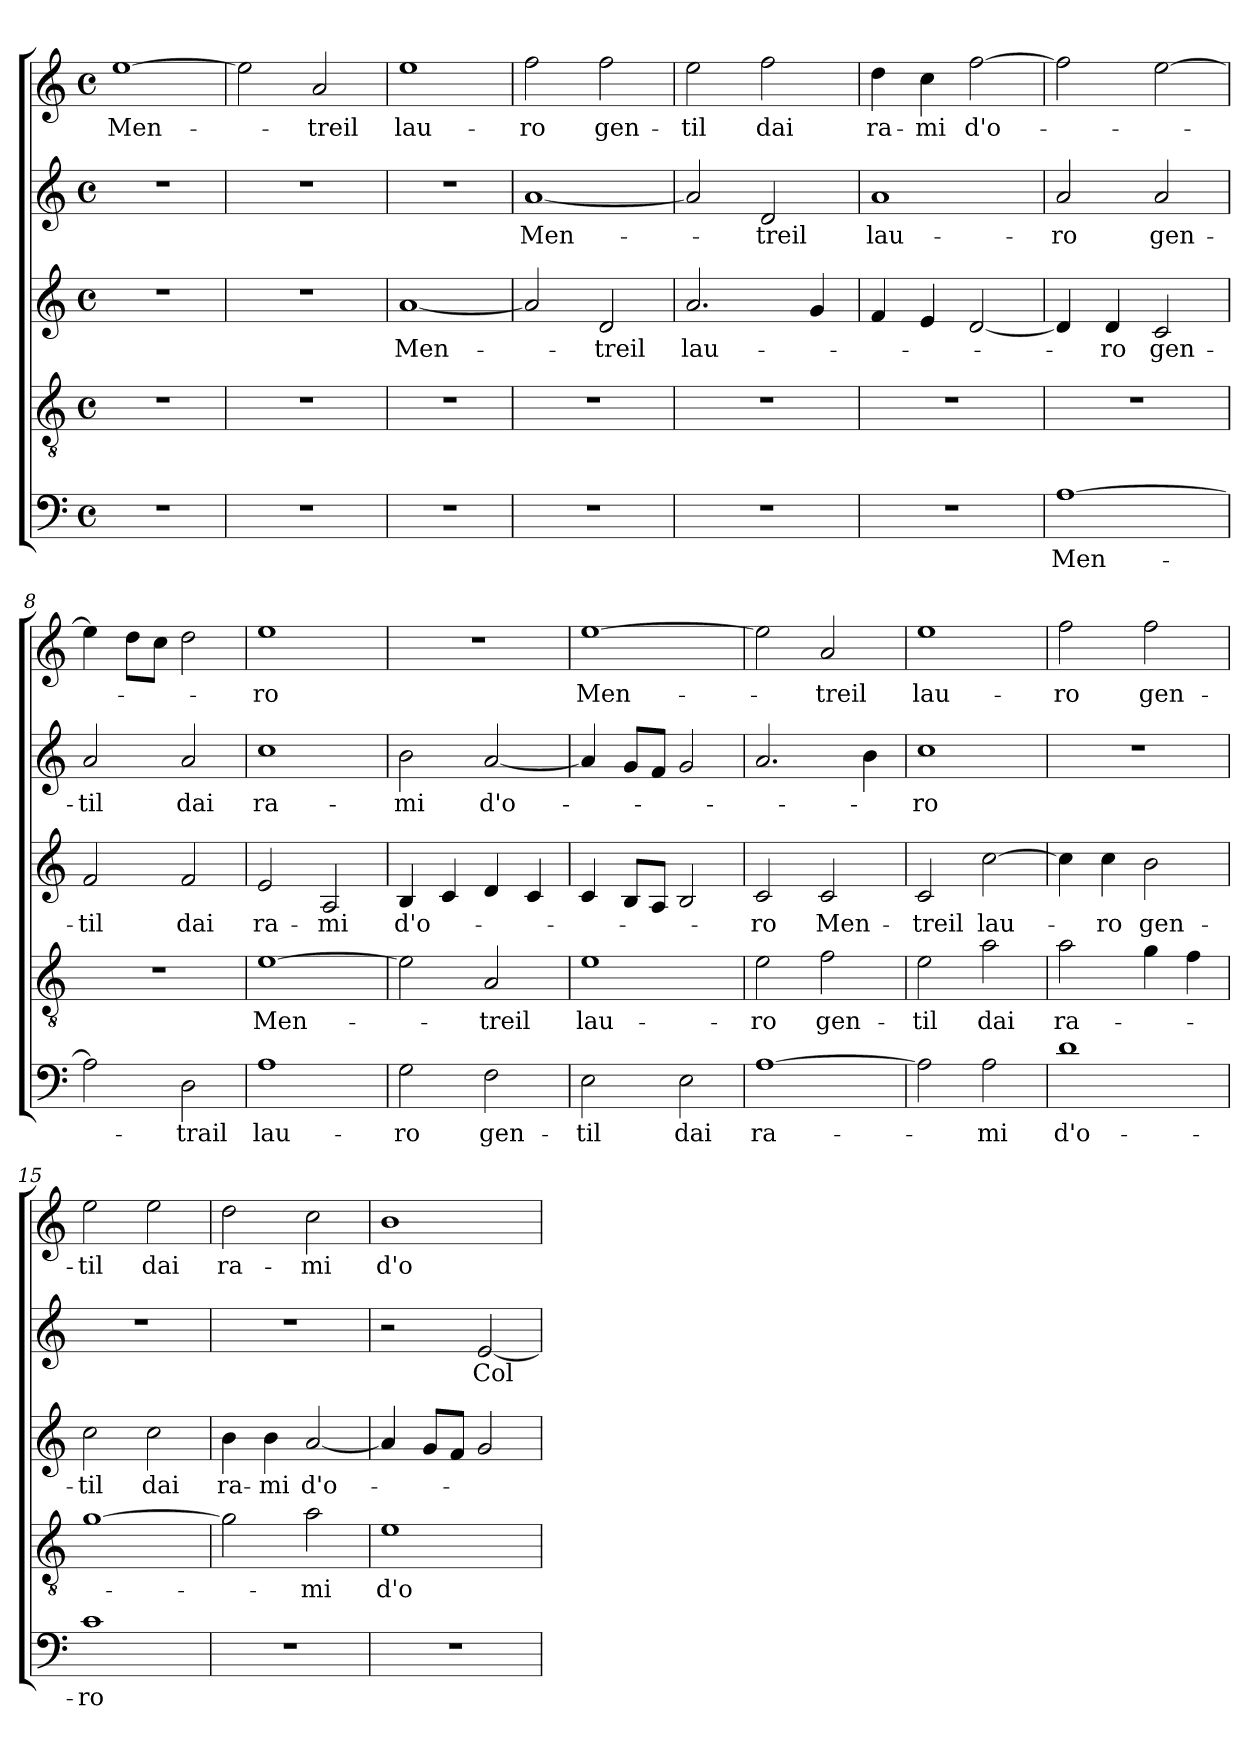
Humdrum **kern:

**kern	**text	**kern	**text	**kern	**text	**kern	**text	**kern	**text
*part5	*part5	*part4	*part4	*part3	*part3	*part2	*part2	*part1	*part1
*staff5	*staff5	*staff4	*staff4	*staff3	*staff3	*staff2	*staff2	*staff1	*staff1
*clefF4	*	*clefGv2	*	*clefG2	*	*clefG2	*	*clefG2	*
*k[]	*	*k[]	*	*k[]	*	*k[]	*	*k[]	*
*C:	*	*C:	*	*C:	*	*C:	*	*C:	*
*M4/4	*	*M4/4	*	*M4/4	*	*M4/4	*	*M4/4	*
*met(c)	*	*met(c)	*	*met(c)	*	*met(c)	*	*met(c)	*
=1	=1	=1	=1	=1	=1	=1	=1	=1	=1
1r	.	1r	.	1r	.	1r	.	[1ee	Men-
=2	=2	=2	=2	=2	=2	=2	=2	=2	=2
1r	.	1r	.	1r	.	1r	.	2ee\]	.
.	.	.	.	.	.	.	.	2a/	-treil
=3	=3	=3	=3	=3	=3	=3	=3	=3	=3
1r	.	1r	.	[1a	Men-	1r	.	1ee	lau-
=4	=4	=4	=4	=4	=4	=4	=4	=4	=4
1r	.	1r	.	2a/]	.	[1a	Men-	2ff\	-ro
.	.	.	.	2d/	-treil	.	.	2ff\	gen-
=5	=5	=5	=5	=5	=5	=5	=5	=5	=5
1r	.	1r	.	2.a/	lau-	2a/]	.	2ee\	-til
.	.	.	.	.	.	2d/	-treil	2ff\	dai
.	.	.	.	4g/	.	.	.	.	.
!!LO:LB:g=z
=6	=6	=6	=6	=6	=6	=6	=6	=6	=6
1r	.	1r	.	4f/	.	1a	lau-	4dd\	ra-
.	.	.	.	4e/	.	.	.	4cc\	-mi
.	.	.	.	[2d/	.	.	.	[2ff\	d'o-
=7	=7	=7	=7	=7	=7	=7	=7	=7	=7
[1A	Men-	1r	.	4d/]	.	2a/	-ro	2ff\]	.
.	.	.	.	4d/	-ro	.	.	.	.
.	.	.	.	2c/	gen-	2a/	gen-	[2ee\	.
=8	=8	=8	=8	=8	=8	=8	=8	=8	=8
2A\]	.	1r	.	2f/	-til	2a/	-til	4ee\]	.
.	.	.	.	.	.	.	.	8dd\L	.
.	.	.	.	.	.	.	.	8cc\J	.
2D\	-trail	.	.	2f/	dai	2a/	dai	2dd\	.
=9	=9	=9	=9	=9	=9	=9	=9	=9	=9
1A	lau-	[1e	Men-	2e/	ra-	1cc	ra-	1ee	-ro
.	.	.	.	2A/	-mi	.	.	.	.
=10	=10	=10	=10	=10	=10	=10	=10	=10	=10
2G\	-ro	2e\]	.	4B/	d'o-	2b\	-mi	1r	.
.	.	.	.	4c/	.	.	.	.	.
2F\	gen-	2A/	-treil	4d/	.	[2a/	d'o-	.	.
.	.	.	.	4c/	.	.	.	.	.
!!LO:LB:g=z
=11	=11	=11	=11	=11	=11	=11	=11	=11	=11
2E\	-til	1e	lau-	4c/	.	4a/]	.	[1ee	Men-
.	.	.	.	8B/L	.	8g/L	.	.	.
.	.	.	.	8A/J	.	8f/J	.	.	.
2E\	dai	.	.	2B/	.	2g/	.	.	.
=12	=12	=12	=12	=12	=12	=12	=12	=12	=12
[1A	ra-	2e\	-ro	2c/	-ro	2.a/	.	2ee\]	.
.	.	2f\	gen-	2c/	Men-	.	.	2a/	-treil
.	.	.	.	.	.	4b\	.	.	.
=13	=13	=13	=13	=13	=13	=13	=13	=13	=13
2A\]	.	2e\	-til	2c/	-treil	1cc	-ro	1ee	lau-
2A\	-mi	2a\	dai	[2cc\	lau-	.	.	.	.
=14	=14	=14	=14	=14	=14	=14	=14	=14	=14
1d	d'o-	2a\	ra-	4cc\]	.	1r	.	2ff\	-ro
.	.	.	.	4cc\	-ro	.	.	.	.
.	.	4g\	.	2b\	gen-	.	.	2ff\	gen-
.	.	4f\	.	.	.	.	.	.	.
=15	=15	=15	=15	=15	=15	=15	=15	=15	=15
1c	-ro	[1g	.	2cc\	-til	1r	.	2ee\	-til
.	.	.	.	2cc\	dai	.	.	2ee\	dai
!!LO:PB:g=z
=16	=16	=16	=16	=16	=16	=16	=16	=16	=16
1r	.	2g\]	.	4b\	ra-	1r	.	2dd\	ra-
.	.	.	.	4b\	-mi	.	.	.	.
.	.	2a\	-mi	[2a/	d'o-	.	.	2cc\	-mi
=17	=17	=17	=17	=17	=17	=17	=17	=17	=17
1r	.	1e	d'o-	4a/]	.	2r	.	1b	d'o-
.	.	.	.	8g/L	.	.	.	.	.
.	.	.	.	8f/J	.	.	.	.	.
.	.	.	.	2g/	.	[2e/	Col	.	.
=	=	=	=	=	=	=	=	=	=
*-	*-	*-	*-	*-	*-	*-	*-	*-	*-
